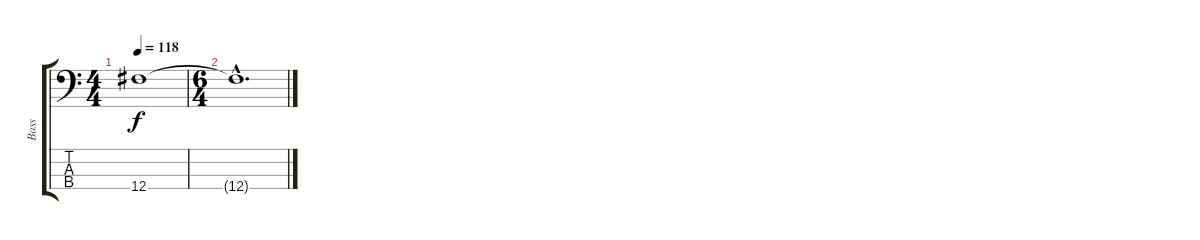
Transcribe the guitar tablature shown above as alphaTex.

\track ("Bass" "Bass") {instrument electricbasspick}
\staff {score tabs}
\tuning (A2 E2 B1 Gb1) {hide}
\ts (4 4)
\tempo 118
\clef f4
\ks c
12.4.1{dy f volume 0} |
\ts (6 4)
12.4{hac t}.1{d}
